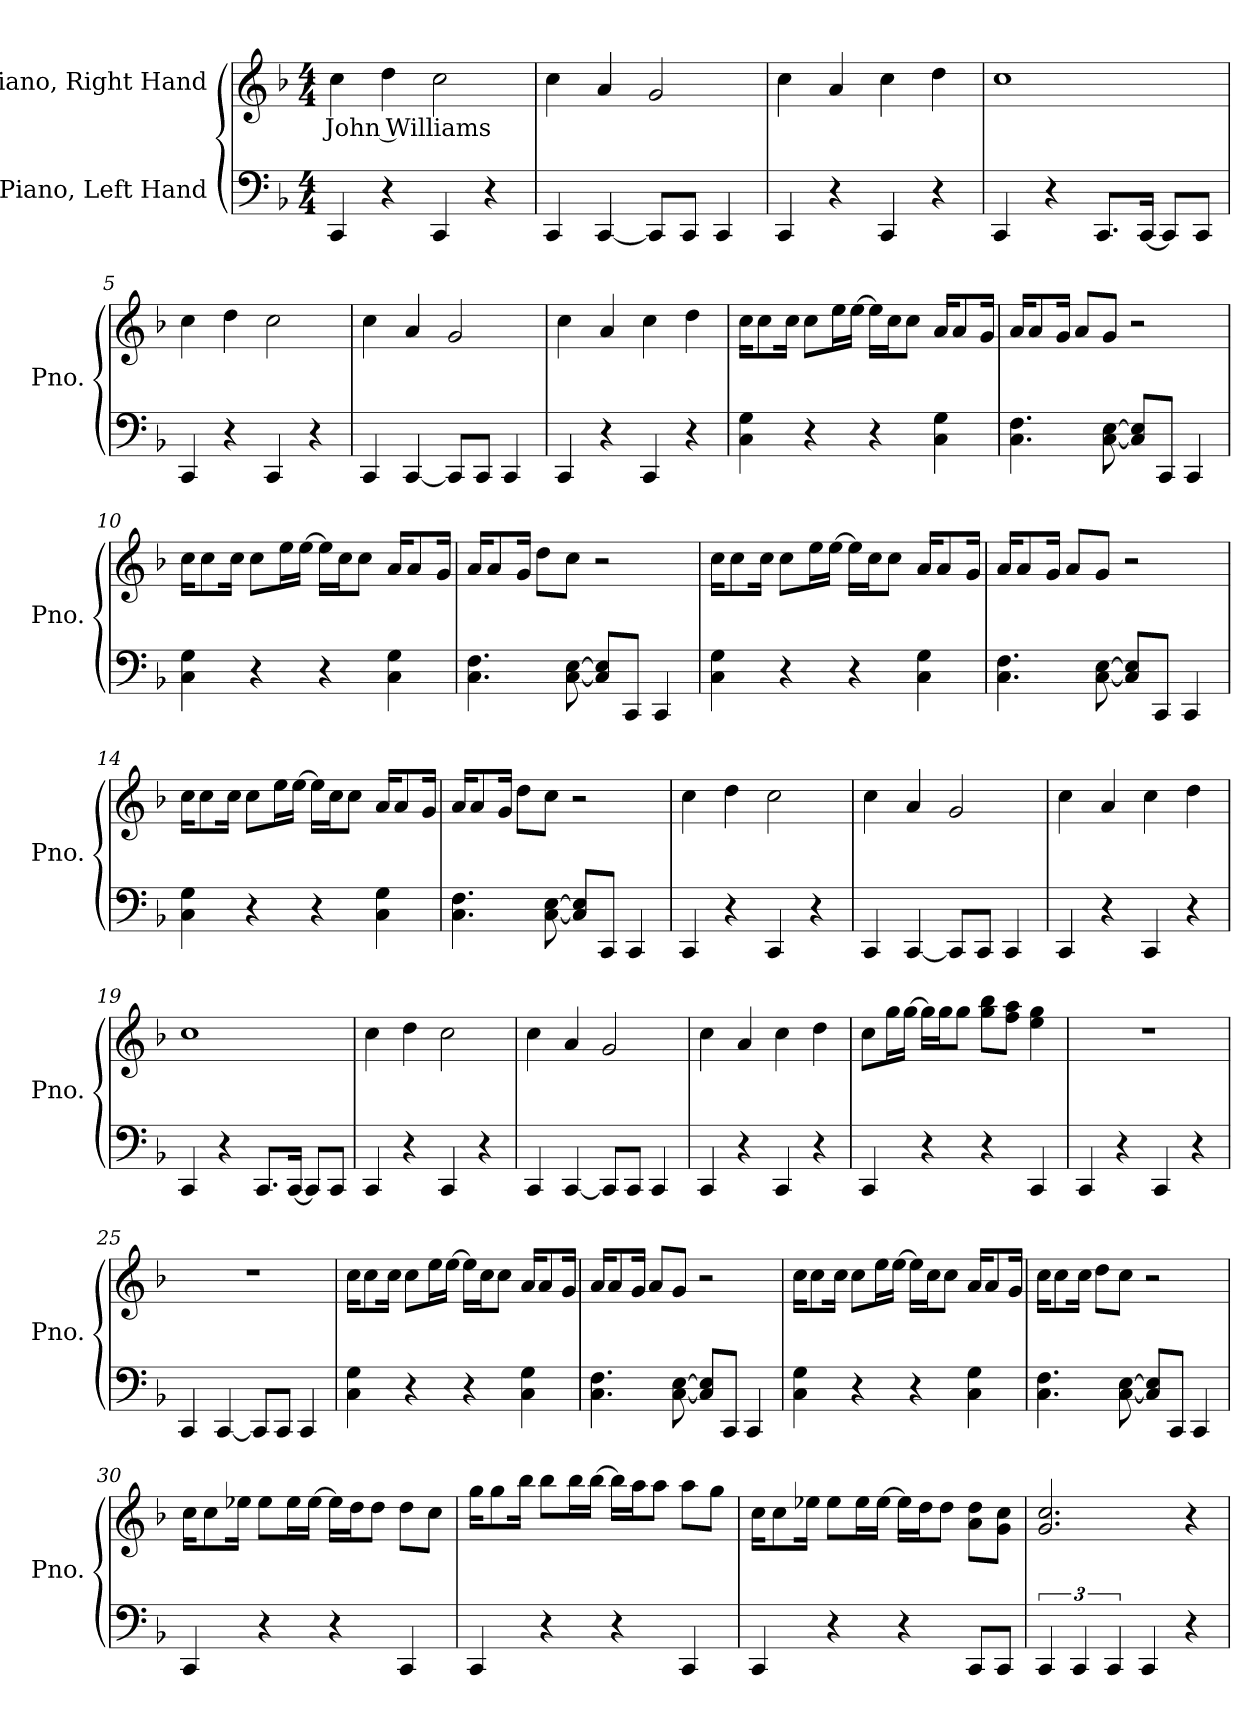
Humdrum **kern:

**kern	**kern	**text
*part2	*part1	*part1
*staff2	*staff1	*staff1
*I"Piano, Left Hand	*I"Piano, Right Hand	*
*I'Pno.	*I'Pno.	*
*clefF4	*clefG2	*
*k[b-]	*k[b-]	*
*M4/4	*M4/4	*
*MM100	*MM100	*
=1	=1	=1
!	!	!LO:LY:b
4CC/	4cc\	John Williams
4r	4dd\	.
4CC/	2cc\	.
4r	.	.
=2	=2	=2
4CC/	4cc\	.
[4CC/	4a/	.
8CC/L]	2g/	.
8CC/J	.	.
4CC/	.	.
=3	=3	=3
4CC/	4cc\	.
4r	4a/	.
4CC/	4cc\	.
4r	4dd\	.
=4	=4	=4
4CC/	1cc	.
4r	.	.
8.CC/L	.	.
[16CC/Jk	.	.
8CC/L]	.	.
8CC/J	.	.
!!LO:LB:g=z
=5	=5	=5
4CC/	4cc\	.
4r	4dd\	.
4CC/	2cc\	.
4r	.	.
=6	=6	=6
4CC/	4cc\	.
[4CC/	4a/	.
8CC/L]	2g/	.
8CC/J	.	.
4CC/	.	.
=7	=7	=7
4CC/	4cc\	.
4r	4a/	.
4CC/	4cc\	.
4r	4dd\	.
=8	=8	=8
4C\ 4G\	16cc\KL	.
.	8cc\	.
.	16cc\Jk	.
4r	8cc\L	.
.	16ee\L	.
.	[16ee\JJ	.
4r	16ee\LL]	.
.	16cc\J	.
.	8cc\J	.
4C\ 4G\	16a/KL	.
.	8a/	.
.	16g/Jk	.
=9	=9	=9
4.C\ 4.F\	16a/KL	.
.	8a/	.
.	16g/Jk	.
.	8a/L	.
[8C\ [8E\	8g/J	.
8C/] 8E/]L	2r	.
8CC/J	.	.
4CC/	.	.
!!LO:LB:g=z
=10	=10	=10
4C\ 4G\	16cc\KL	.
.	8cc\	.
.	16cc\Jk	.
4r	8cc\L	.
.	16ee\L	.
.	[16ee\JJ	.
4r	16ee\LL]	.
.	16cc\J	.
.	8cc\J	.
4C\ 4G\	16a/KL	.
.	8a/	.
.	16g/Jk	.
=11	=11	=11
4.C\ 4.F\	16a/KL	.
.	8a/	.
.	16g/Jk	.
.	8dd\L	.
[8C\ [8E\	8cc\J	.
8C/] 8E/]L	2r	.
8CC/J	.	.
4CC/	.	.
=12	=12	=12
4C\ 4G\	16cc\KL	.
.	8cc\	.
.	16cc\Jk	.
4r	8cc\L	.
.	16ee\L	.
.	[16ee\JJ	.
4r	16ee\LL]	.
.	16cc\J	.
.	8cc\J	.
4C\ 4G\	16a/KL	.
.	8a/	.
.	16g/Jk	.
=13	=13	=13
4.C\ 4.F\	16a/KL	.
.	8a/	.
.	16g/Jk	.
.	8a/L	.
[8C\ [8E\	8g/J	.
8C/] 8E/]L	2r	.
8CC/J	.	.
4CC/	.	.
!!LO:LB:g=z
=14	=14	=14
4C\ 4G\	16cc\KL	.
.	8cc\	.
.	16cc\Jk	.
4r	8cc\L	.
.	16ee\L	.
.	[16ee\JJ	.
4r	16ee\LL]	.
.	16cc\J	.
.	8cc\J	.
4C\ 4G\	16a/KL	.
.	8a/	.
.	16g/Jk	.
=15	=15	=15
4.C\ 4.F\	16a/KL	.
.	8a/	.
.	16g/Jk	.
.	8dd\L	.
[8C\ [8E\	8cc\J	.
8C/] 8E/]L	2r	.
8CC/J	.	.
4CC/	.	.
=16	=16	=16
4CC/	4cc\	.
4r	4dd\	.
4CC/	2cc\	.
4r	.	.
=17	=17	=17
4CC/	4cc\	.
[4CC/	4a/	.
8CC/L]	2g/	.
8CC/J	.	.
4CC/	.	.
=18	=18	=18
4CC/	4cc\	.
4r	4a/	.
4CC/	4cc\	.
4r	4dd\	.
!!LO:LB:g=z
=19	=19	=19
4CC/	1cc	.
4r	.	.
8.CC/L	.	.
[16CC/Jk	.	.
8CC/L]	.	.
8CC/J	.	.
=20	=20	=20
4CC/	4cc\	.
4r	4dd\	.
4CC/	2cc\	.
4r	.	.
=21	=21	=21
4CC/	4cc\	.
[4CC/	4a/	.
8CC/L]	2g/	.
8CC/J	.	.
4CC/	.	.
=22	=22	=22
4CC/	4cc\	.
4r	4a/	.
4CC/	4cc\	.
4r	4dd\	.
=23	=23	=23
4CC/	8cc\L	.
.	16gg\L	.
.	[16gg\JJ	.
4r	16gg\LL]	.
.	16gg\J	.
.	8gg\J	.
4r	8gg\ 8bb-\L	.
.	8ff\ 8aa\J	.
4CC/	4ee\ 4gg\	.
=24	=24	=24
4CC/	1r	.
4r	.	.
4CC/	.	.
4r	.	.
!!LO:LB:g=z
=25	=25	=25
4CC/	1r	.
[4CC/	.	.
8CC/L]	.	.
8CC/J	.	.
4CC/	.	.
=26	=26	=26
4C\ 4G\	16cc\KL	.
.	8cc\	.
.	16cc\Jk	.
4r	8cc\L	.
.	16ee\L	.
.	[16ee\JJ	.
4r	16ee\LL]	.
.	16cc\J	.
.	8cc\J	.
4C\ 4G\	16a/KL	.
.	8a/	.
.	16g/Jk	.
=27	=27	=27
4.C\ 4.F\	16a/KL	.
.	8a/	.
.	16g/Jk	.
.	8a/L	.
[8C\ [8E\	8g/J	.
8C/] 8E/]L	2r	.
8CC/J	.	.
4CC/	.	.
=28	=28	=28
4C\ 4G\	16cc\KL	.
.	8cc\	.
.	16cc\Jk	.
4r	8cc\L	.
.	16ee\L	.
.	[16ee\JJ	.
4r	16ee\LL]	.
.	16cc\J	.
.	8cc\J	.
4C\ 4G\	16a/KL	.
.	8a/	.
.	16g/Jk	.
!!LO:PB:g=z
=29	=29	=29
4.C\ 4.F\	16cc\KL	.
.	8cc\	.
.	16cc\Jk	.
.	8dd\L	.
[8C\ [8E\	8cc\J	.
8C/] 8E/]L	2r	.
8CC/J	.	.
4CC/	.	.
=30	=30	=30
4CC/	16cc\KL	.
.	8cc\	.
.	16ee-X\Jk	.
4r	8ee-\L	.
.	16ee-\L	.
.	[16ee-\JJ	.
4r	16ee-\LL]	.
.	16dd\J	.
.	8dd\J	.
4CC/	8dd\L	.
.	8cc\J	.
=31	=31	=31
4CC/	16gg\KL	.
.	8gg\	.
.	16bb-\Jk	.
4r	8bb-\L	.
.	16bb-\L	.
.	[16bb-\JJ	.
4r	16bb-\LL]	.
.	16aa\J	.
.	8aa\J	.
4CC/	8aa\L	.
.	8gg\J	.
!!LO:LB:g=z
=32	=32	=32
4CC/	16cc\KL	.
.	8cc\	.
.	16ee-X\Jk	.
4r	8ee-\L	.
.	16ee-\L	.
.	[16ee-\JJ	.
4r	16ee-\LL]	.
.	16dd\J	.
.	8dd\J	.
8CC/L	8a\ 8dd\L	.
8CC/J	8g\ 8cc\J	.
=33	=33	=33
6CC/	2.g/ 2.cc/	.
6CC/	.	.
6CC/	.	.
4CC/	.	.
4r	4r	.
=	=	=
*-	*-	*-
